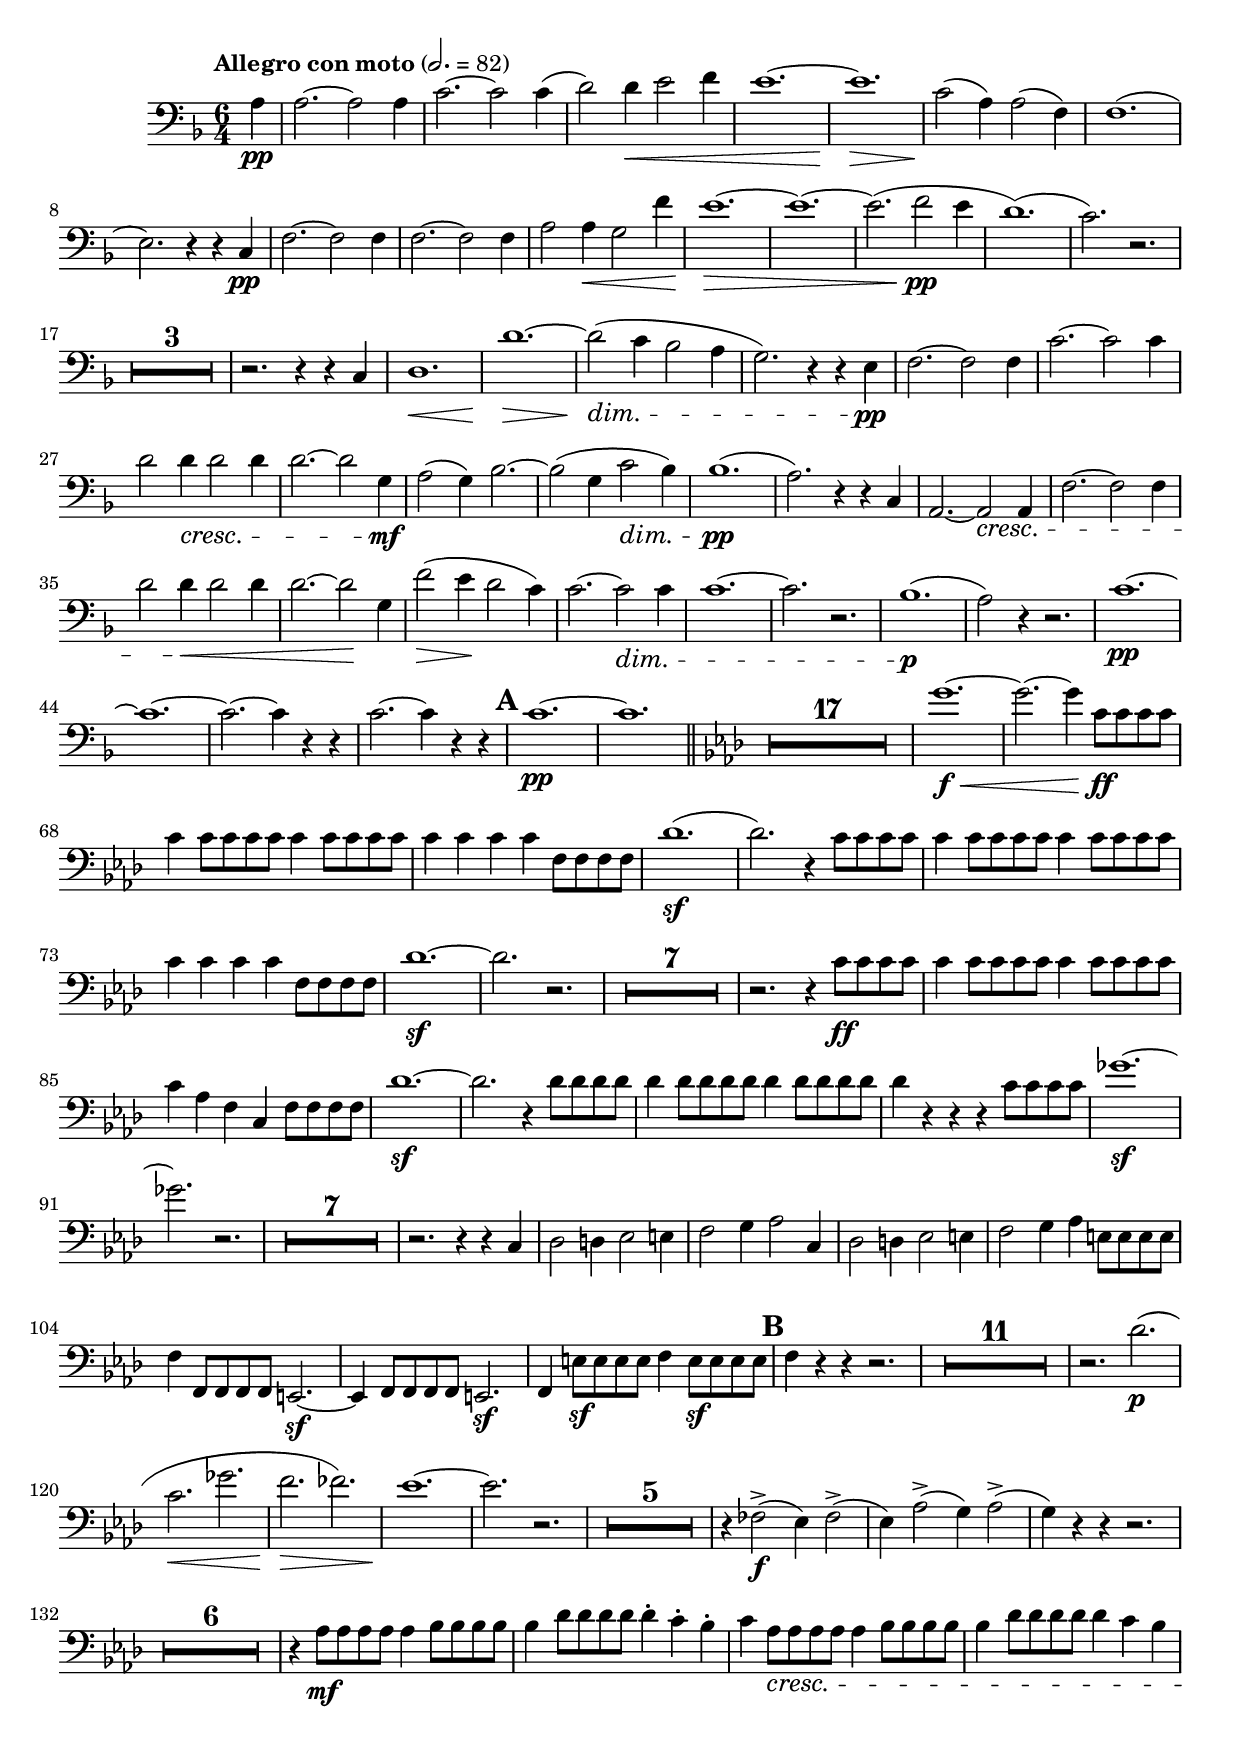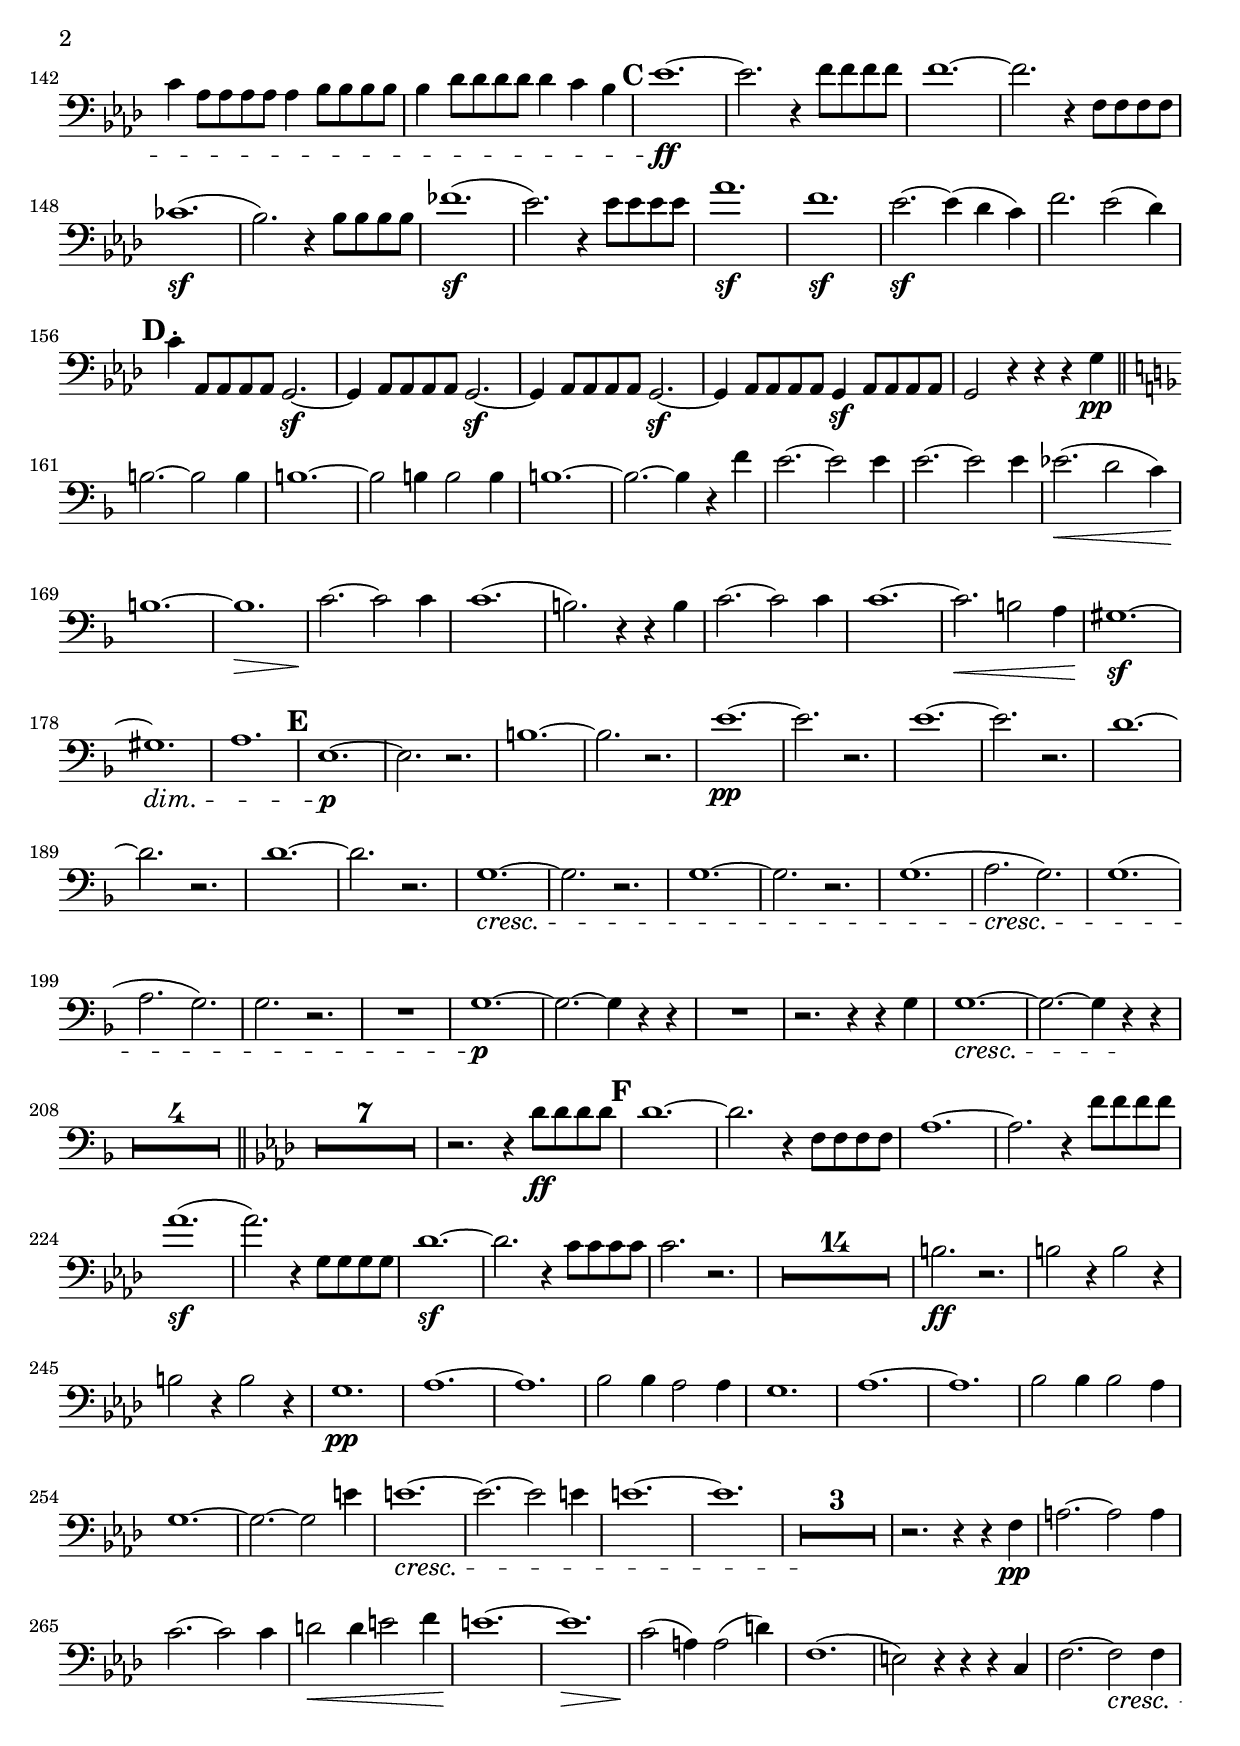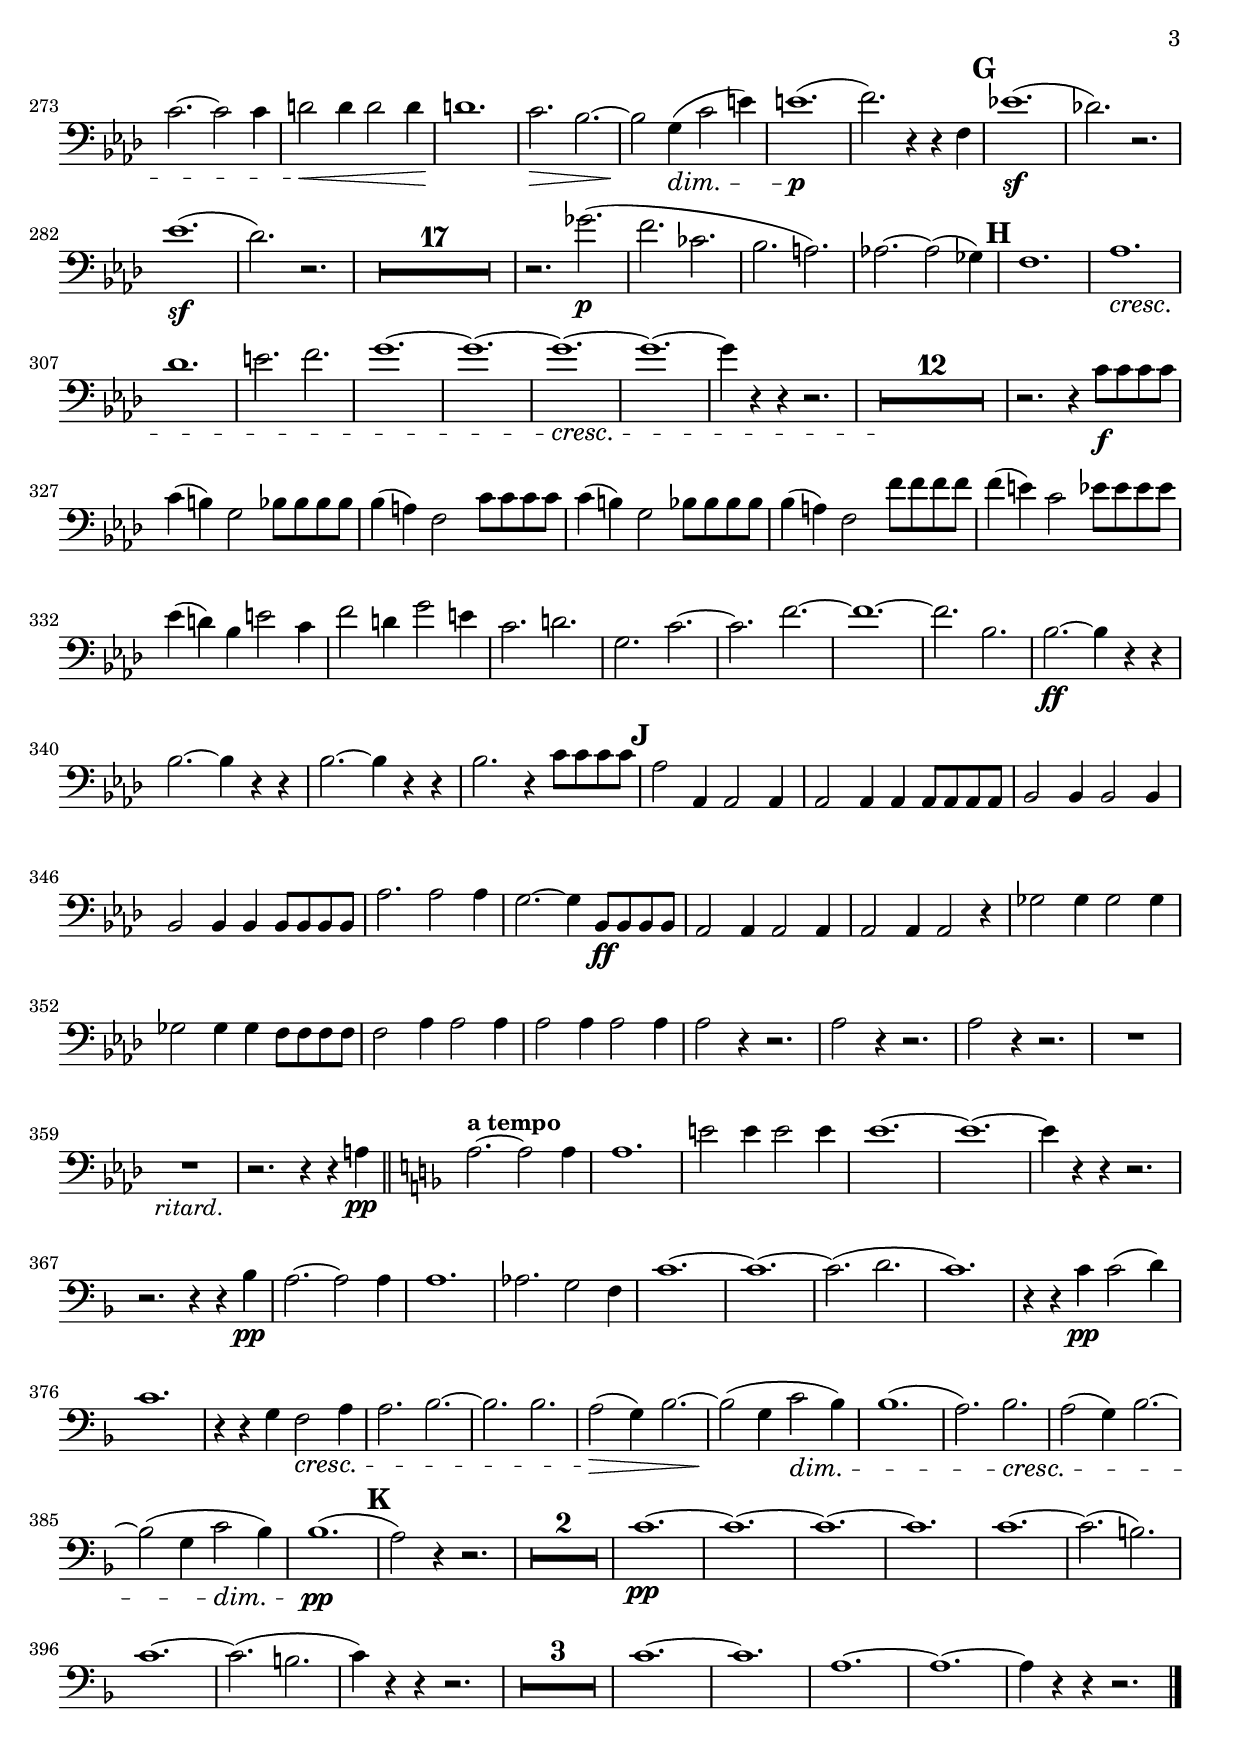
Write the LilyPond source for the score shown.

\version "2.24.3"

\include "../definitions.ly"

%% additional definitions required by the score:
\language "italiano"

bassonA = \relative do' {
	\include "../parametres.ly"
	\clef "bass" \time 6/4 \key fa \major \tempo "Allegro con moto" 2.=82
	\partial 4 la4 \pp |
	la2.~ la2 la4 |
	do2.~ do2 do4( |
	re2) re4 \< mi2 fa4 |
	mi1.~ |
	mi1. \> |
	do2( \! la4) la2( fa4) |
	fa1.( |
	mi2.) r4 r4 do4 \pp |
	fa2.~ fa2 fa4 |
	fa2.~ fa2 fa4 |
	la2 la4 \< sol2 fa'4 |
	mi1.~ \> |
	mi1.~ |
	mi2.( fa2 \pp mi4 |
	re1.)( |
	do2.) r2. |
	R1.*3 |
	r2. r4 r4 do,4 |
	re1. \< |
	re'1.~ \> |
	re2( \dim do4 sib2 la4|
	sol2.) r4 r4 mi4 \pp |
	fa2.~ fa2 fa4 |
	do'2.~ do2 do4 |
	re2 re4 \cresc re2 re4 |
	re2.~ re2 sol,4 \mf |
	la2( sol4) sib2.~ |
	sib2( sol4 do2 \dim sib4) |
	sib1.( \pp |
	la2.) r4 r4 do,4 |
	la2.~ la2 \cresc la4 |  % TODO: voir si c'est bien placé
	fa'2.~ fa2 fa4 |
	re'2 re4 \< re2 re4 |
	re2.~ re2 \! sol,4 |
	fa'2( \> mi4 \! re2 do4) |
	do2.~ do2 \dim do4 |
	do1.~ |
	do2. r2. |
	sib1.( \p |
	la2) r4 r2. |
	do1.~ \pp |
	do1.~ |
	do2.~ do4 r4 r4 |
	do2.~ do4 r4 r4 |
	\mark\default \barNumberCheck 47
	do1.~ \pp |
	do1. | \section
	\key lab \major
	R1.*17 |
	sol'1.~ \f \< |
	sol2.~ sol4 do,8 \ff do8 do8 do8 |
	do4 do8 do8 do8 do8 do4 do8 do8 do8 do8 |
	do4 do4 do4 do4 fa,8 fa8 fa8 fa8 |
	reb'1.( \sf |
	reb2.) r4 do8 do8 do8 do8 |
	do4 do8 do8 do8 do8 do4 do8 do8 do8 do8|
	do4 do4 do4 do4 fa,8 fa8 fa8 fa8 |
	reb'1.~ \sf |
	reb2. r2. |
	R1.*7 |
	r2. r4 do8 \ff do8 do8 do8 |
	do4 do8 do8 do8 do8 do4 do8 do8 do8 do8|
	do4 lab4 fa4 do4 fa8 fa8 fa8 fa8 |
	reb'1.~ \sf |
	reb2. r4 reb8 reb8 reb8 reb8 |
	reb4 reb8 reb8 reb8 reb8 reb4 reb8 reb8 reb8 reb8 |
	reb4 r4 r4 r4 do8 do8 do8 do8 |
	solb'1.~ \sf |
	solb2. r2. |
	R1.*7 |
	r2. r4 r4 do,,4 |
	reb2 re4 mib2 mi4 |
	fa2 sol4 lab2 do,4 |
	reb2 re4 mib2 mi4 |
	fa2 sol4 lab4 mi8 mi8 mi8 mi8 |
	fa4 fa,8 fa8 fa8 fa8 mi2.~ \sf |
	mi4 fa8 fa8 fa8 fa8 mi2.\sf |
	fa4 mi'8\sf mi8 mi8 mi8 fa4 mi8\sf mi8 mi8 mi8|
	\mark\default \barNumberCheck 107
	fa4 r4 r4 r2. |
	R1.*11 |
	r2. reb'2.( \p |
	do2. \< solb'2. |
	fa2. \> fab2.) |
	mib1.~ \! |
	mib2. r2. |
	R1.*5 |
	r4 fab,2->( \f mib4) fab2->( |  %TODO: vérifier dans le manuscrit que c'est bien des accents
	mib4) lab2->( sol4) lab2->( |
	sol4) r4 r4 r2. |
	R1.*6 |
	r4 lab8 \mf lab8 lab8 lab8 lab4 sib8 sib8 sib8 sib8 |
	% TODO: vérifier le stacato dans les quelques mesures suivantes
	sib4 reb8 reb8 reb8 reb8 reb4-. do4-. sib4-. |
	do4 lab8 \cresc lab8 lab8 lab8 lab4 sib8 sib8 sib8 sib8 |
	sib4 reb8 reb8 reb8 reb8 reb4 do4 sib4 |
	do4 lab8 lab8 lab8 lab8 lab4 sib8 sib8 sib8 sib8 |
	sib4 reb8 reb8 reb8 reb8 reb4 do4 sib4 |
	\mark\default \barNumberCheck 144
	mib1.~ \ff |
	mib2. r4 fa8 fa8 fa8 fa8 |
	fa1.~ |
	fa2. r4 fa,8 fa8 fa8 fa8 |
	dob'1.( \sf |
	sib2.) r4 sib8 sib8 sib8 sib8 |
	fab'1.( \sf |
	mib2.) r4 mib8 mib8 mib8 mib8 |
	lab1. \sf |
	fa1. \sf |
	mib2.~ \sf mib4( reb4 do4) |
	fa2. mib2( reb4) |
	\mark\default \barNumberCheck 156
	do4-. lab,8 lab8 lab8 lab8 sol2.~ \sf |
	sol4 lab8 lab8 lab8 lab8 sol2.~ \sf |
	sol4 lab8 lab8 lab8 lab8 sol2.~ \sf |
	sol4 lab8 lab8 lab8 lab8 sol4 \sf lab8 lab8 lab8 lab8 |
	sol2 r4 r4 r4 sol'4 \pp | \section
	\key fa \major
	si2.~ si2 si4 |
	si1.~ |
	si2 si4 si2 si4 |
	si1.~ |
	si2.~ si4 r4 fa'4 |
	mi2.~ mi2 mi4 |
	mi2.~ mi2 mi4 |
	mib2.( \< re2 do4) |
	si1.~ \! |
	si1. \> |
	do2.~ \! do2 do4 |
	do1.( |
	si2.) r4 r4 si4 |
	do2.~ do2 do4 |
	do1.~ |
	do2. \< si2 la4 |
	sold1.~ \sf |
	sold1. \dim |
	la1. |
	\mark\default \barNumberCheck 180
	mi1.~ \p |
	mi2. r2. |
	si'1.~ |
	si2. r2. |
	mi1.~ \pp |
	mi2. r2. |
	mi1.~ |
	mi2. r2. |
	re1.~ |
	re2. r2. |
	re1.~ |
	re2. r2. |
	sol,1.~ \cresc |
	sol2. r2. |
	sol1.~ |
	sol2. r2. |
	sol1.( |
	la2. \cresc sol2.) |
	sol1.( |
	la2. sol2.) |
	sol2. r2. |
	R1. |
	sol1.~ \p |
	sol2.~ sol4 r4 r4 |
	R1. |
	r2. r4 r4 sol4 |
	sol1.~ \cresc |
	sol2.~ sol4 r4 \! r4 |
	R1.*4 | \section
	\key lab \major
	R1.*7 |
	r2. r4 reb'8 \ff reb8 reb8 reb8 |
	\mark\default \barNumberCheck 220
	reb1.~ |
	reb2. r4 fa,8 fa8 fa8 fa8 |
	lab1.~ |
	lab2. r4 fa'8 fa8 fa8 fa8 |
	lab1.( \sf |
	lab2.) r4 sol,8 sol8 sol8 sol8 |
	reb'1.~ \sf |
	reb2. r4 do8 do8 do8 do8 |
	do2. r2. |
	R1.*14 |
	si2. \ff r2. |
	si2 r4 si2 r4 |
	si2 r4 si2 r4 |
	sol1. \pp |
	lab1.~ |
	lab1. |
	sib2 sib4 lab2 lab4 |
	sol1. |
	lab1.~ |
	lab1. |
	sib2 sib4 sib2 lab4 |
	sol1.~ |
	sol2.~ sol2 mi'4 |
	mi1.~ \cresc |
	mi2.~ mi2 mi4 |
	mi1.~ |
	mi1. |
	R1.*3 \! |
	r2. r4 r4 fa,4 \pp |
	la2.~ la2 la4 |
	do2.~ do2 do4 |
	re2 \< re4 mi2 fa4 |
	mi1.~ \! |
	mi1. \> |
	do2( \! la4) la2( re4) |
	fa,1.( |
	mi2) r4 r4 r4 do4 |
	fa2.~ fa2 \cresc fa4 |
	do'2.~ do2 do4 |
	re2 \< re4 re2 re4 |
	re1. \! |
	do2. \> sib2.~ |
	sib2 \! sol4( \dim do2 mi4) |
	mi1.( \p |
	fa2.) r4 r4 fa,4 |
	\mark\default \barNumberCheck 280
	mib'!1.( \sf |
	reb!2.) r2. |
	mib1.( \sf |
	reb2.) r2. |
	R1.*17 |
	r2. solb2.( \p |
	fa2. dob2. |
	sib2. la2.) |
	lab2.~ lab2( solb4) |
	\mark\default \barNumberCheck 305
	fa1. |
	lab1. \cresc |
	reb1. |
	mi2. fa2. |
	sol1.~ |
	sol1.~ |
	sol1.~ \cresc |
	sol1.~ |
	sol4 r4 r4 r2. |
	R1.*12 \! |
	r2. r4 do,8 \f do8 do8 do8|
	do4( si4) sol2 sib8 sib8 sib8 sib8 |
	sib4( la4) fa2 do'8 do8 do8 do8 |
	do4( si4) sol2 sib8 sib8 sib8 sib8 |
	sib4( la4) fa2 fa'8 fa8 fa8 fa8 |
	fa4( mi4) do2 mib8 mib8 mib8 mib8 |
	mib4( re4) sib4 mi2 do4 |
	fa2 re4 sol2 mi4 |
	do2. re2. |
	sol,2. do2.~ |
	do2. fa2.~ |
	fa1.~ |
	fa2. sib,2. |
	sib2.~ \ff sib4 r4 r4 |
	sib2.~ sib4 r4 r4 |
	sib2.~ sib4 r4 r4 |
	sib2. r4 do8 do8 do8 do8 |
	\mark\default \barNumberCheck 343
	lab2 lab,4 lab2 lab4 |
	lab2 lab4 lab4 lab8 lab8 lab8 lab8 |
	sib2 sib4 sib2 sib4 |
	sib2 sib4 sib4 sib8 sib8 sib8 sib8 |
	lab'2. lab2 lab4 |
	sol2.~ sol4 sib,8 \ff sib8 sib8 sib8 |
	lab2 lab4 lab2 lab4 |
	lab2 lab4 lab2 r4 |
	solb'2 solb4 solb2 solb4 |
	solb2 solb4 solb4 fa8 fa8 fa8 fa8 |
	fa2 lab4 lab2 lab4 |
	lab2 lab4 lab2 lab4 |
	lab2 r4 r2. |
	lab2 r4 r2. |
	lab2 r4 r2. |
	R1. |
	R1. \ritard |
	r2. r4 r4 la4 \pp | \section
	\key fa \major \tempo "a tempo"  \barNumberCheck 361
	la2.~ la2 la4 |
	la1. |
	mi'!2 mi4 mi2 mi4 |
	mi1.~ |
	mi1.~ |
	mi4 r4 r4 r2. |
	r2. r4 r4 sib4 \pp |
	la2.~ la2 la4 |
	la1. |
	lab2. sol2 fa4 |
	do'1.~ |
	do1.~ |
	do2.( re2. |
	do1.) |
	r4 r4 do4 \pp do2( re4) |
	do1. |
	r4 r4 sol4 fa2 \cresc la4 |
	la2. sib2.~ |
	sib2. sib2. |
	la2( \> sol4) sib2.~ |
	sib2( \! sol4 do2 \dim sib4) |
	sib1.( |
	la2.) sib2. \cresc |
	la2( sol4) sib2.~ |
	sib2( sol4 do2 \dim sib4) |
	sib1.( \pp |
	\mark\default \barNumberCheck 387
	la2) r4 r2. |
	R1.*2 |
	do1.~ \pp |
	do1.~ |
	do1.~ |
	do1. |
	do1.~ |
	do2.( si2.) |
	do1.~ |
	do2.( si2. |
	do4) r4 r4 r2. |
	R1.*3 |
	do1.~ |
	do1. |
	la1.~ |
	la1.~ |
	la4 r4 r4 r2. | \fine
}



\score {
 \new Staff \bassonA
 \layout {\context{
 \Staff
 \consists #Measure_counter_engraver
 }}
}


